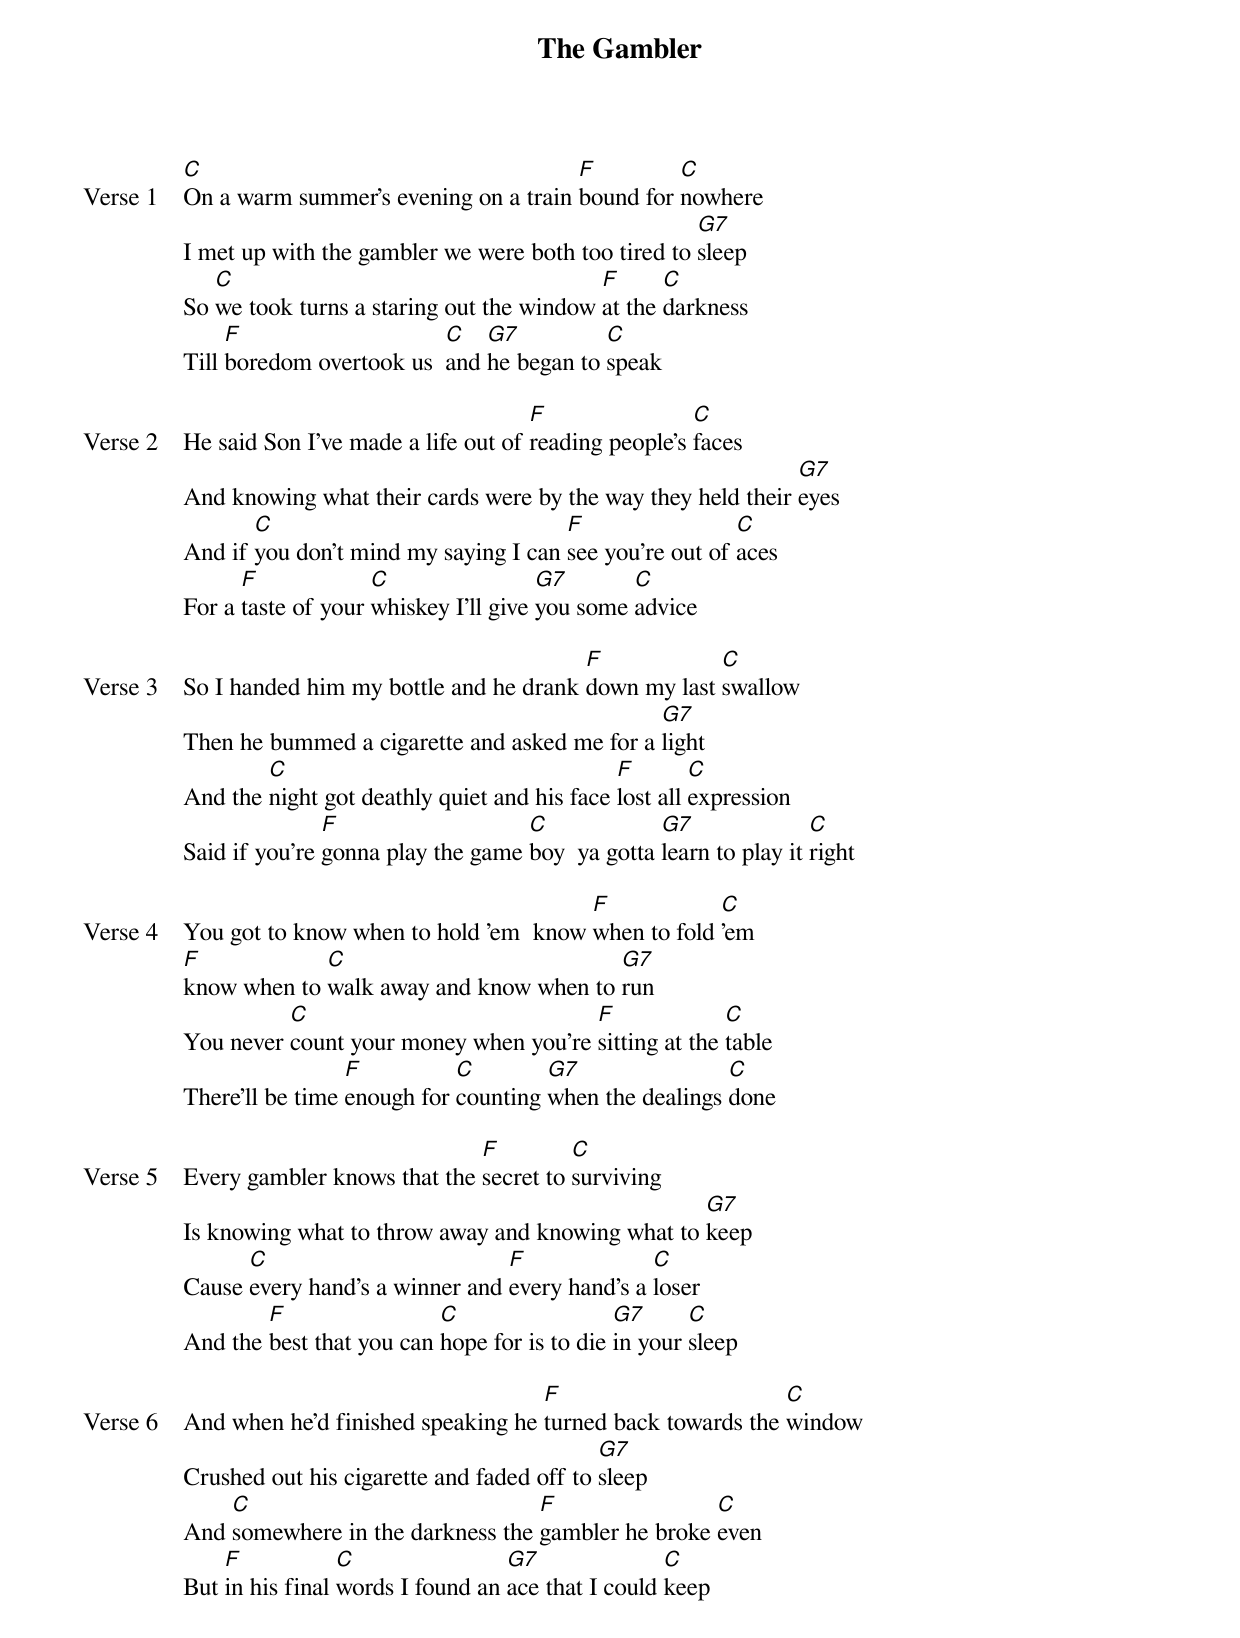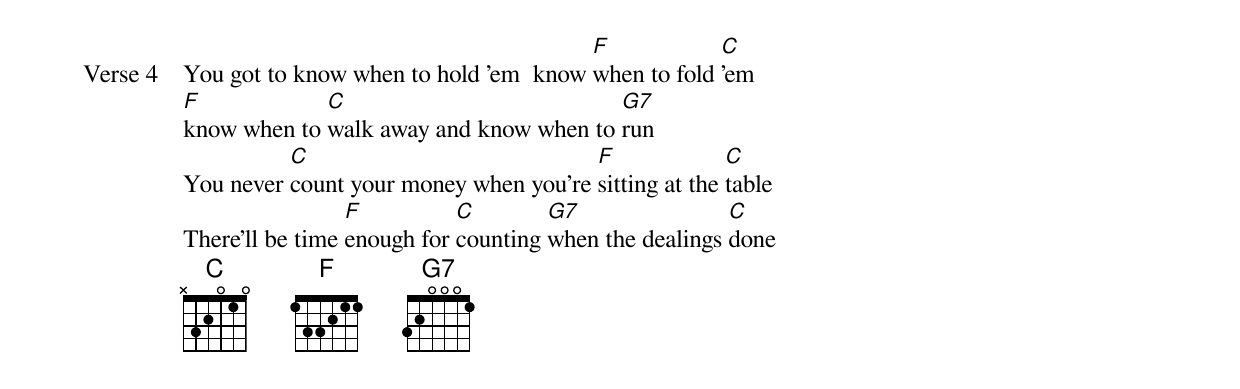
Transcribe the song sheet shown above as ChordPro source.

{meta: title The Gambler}
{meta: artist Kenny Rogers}

{start_of_verse: Verse 1}
[C]On a warm summer's evening on a train [F]bound for [C]nowhere
I met up with the gambler we were both too tired to [G7]sleep
So [C]we took turns a staring out the window [F]at the [C]darkness
Till [F]boredom overtook us  [C]and [G7]he began to [C]speak
{end_of_verse}

{start_of_verse: Verse 2}
He said Son I've made a life out of [F]reading people's [C]faces
And knowing what their cards were by the way they held their [G7]eyes
And if [C]you don't mind my saying I can [F]see you're out of [C]aces
For a [F]taste of your [C]whiskey I'll give [G7]you some [C]advice
{end_of_verse}

{start_of_verse: Verse 3}
So I handed him my bottle and he drank [F]down my last [C]swallow
Then he bummed a cigarette and asked me for a [G7]light
And the [C]night got deathly quiet and his face [F]lost all [C]expression
Said if you're [F]gonna play the game [C]boy  ya gotta [G7]learn to play it [C]right
{end_of_verse}

{start_of_verse: Verse 4}
You got to know when to hold 'em  know [F]when to fold [C]'em
[F]know when to [C]walk away and know when to [G7]run
You never [C]count your money when you're [F]sitting at the [C]table
There'll be time [F]enough for [C]counting [G7]when the dealings [C]done
{end_of_verse}

{start_of_verse: Verse 5}
Every gambler knows that the [F]secret to [C]surviving
Is knowing what to throw away and knowing what to [G7]keep
Cause [C]every hand's a winner and [F]every hand's a [C]loser
And the [F]best that you can [C]hope for is to die [G7]in your [C]sleep
{end_of_verse}

{start_of_verse: Verse 6}
And when he'd finished speaking he [F]turned back towards the [C]window
Crushed out his cigarette and faded off to [G7]sleep
And [C]somewhere in the darkness the [F]gambler he broke [C]even
But [F]in his final [C]words I found an [G7]ace that I could [C]keep
{end_of_verse}

{start_of_verse: Verse 4}
You got to know when to hold 'em  know [F]when to fold [C]'em
[F]know when to [C]walk away and know when to [G7]run
You never [C]count your money when you're [F]sitting at the [C]table
There'll be time [F]enough for [C]counting [G7]when the dealings [C]done
{end_of_verse}
